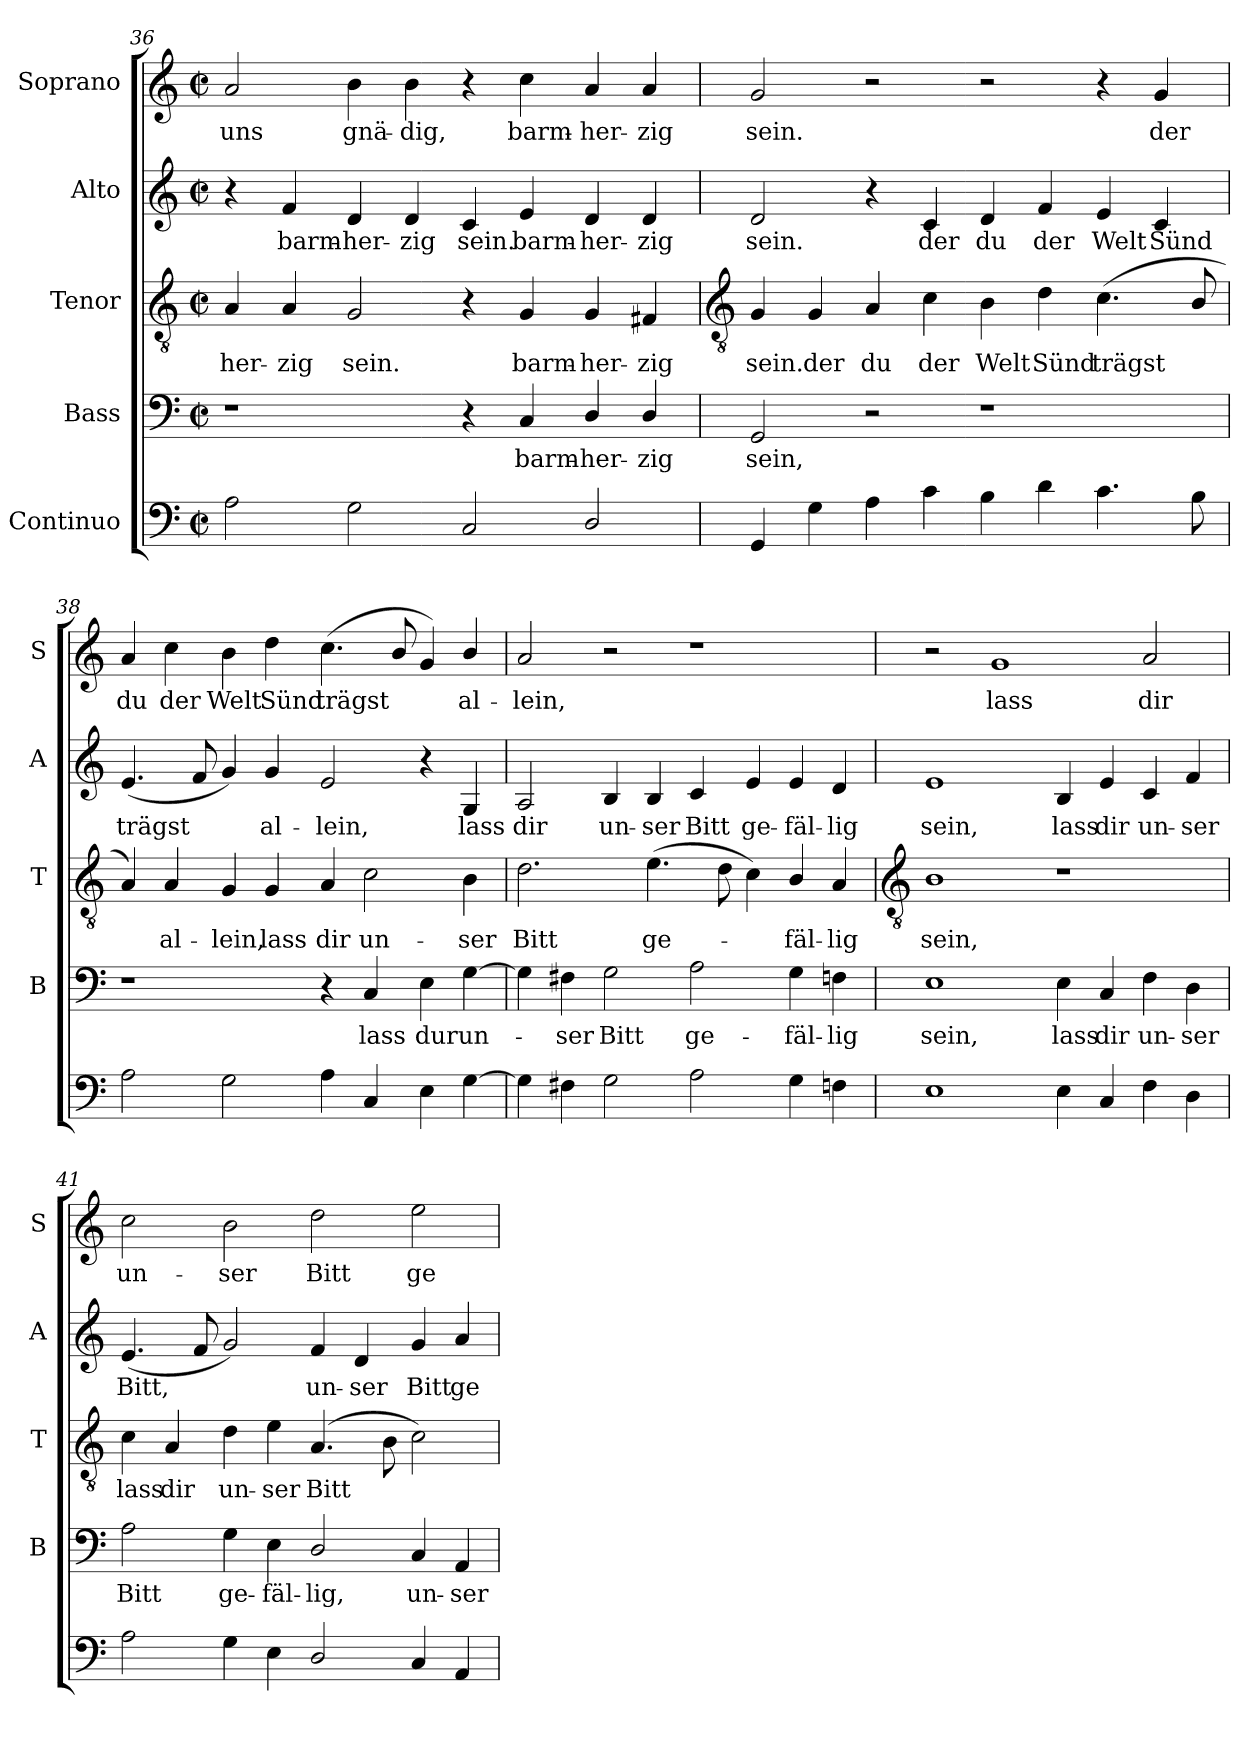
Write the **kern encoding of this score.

**kern	**kern	**text	**kern	**text	**kern	**text	**kern	**text
*part5	*part4	*part4	*part3	*part3	*part2	*part2	*part1	*part1
*staff5	*staff4	*staff4	*staff3	*staff3	*staff2	*staff2	*staff1	*staff1
*I"Continuo	*I"Bass	*	*I"Tenor	*	*I"Alto	*	*I"Soprano	*
*	*I'B	*	*I'T	*	*I'A	*	*I'S	*
*clefF4	*clefF4	*	*clefGv2	*	*clefG2	*	*clefG2	*
*k[]	*k[]	*	*k[]	*	*k[]	*	*k[]	*
*C:	*C:	*	*C:	*	*C:	*	*C:	*
*M4/2	*M4/2	*	*M4/2	*	*M4/2	*	*M4/2	*
*met(c|)	*met(c|)	*	*met(c|)	*	*met(c|)	*	*met(c|)	*
=36	=36	=36	=36	=36	=36	=36	=36	=36
!	!	!	!	!LO:LY:b	!	!	!	!LO:LY:b
2A	1r	.	4A	-her-	4r	.	2a	uns
!	!	!	!	!LO:LY:b	!	!LO:LY:b	!	!
.	.	.	4A	-zig	4f	barm-	.	.
!	!	!	!	!LO:LY:b	!	!LO:LY:b	!	!LO:LY:b
2G	.	.	2G	sein.	4d	-her-	4b	gnä-
!	!	!	!	!	!	!LO:LY:b	!	!LO:LY:b
.	.	.	.	.	4d	-zig	4b	-dig,
!	!	!	!	!	!	!LO:LY:b	!	!
2C	4r	.	4r	.	4c	sein.	4r	.
!	!	!LO:LY:b	!	!LO:LY:b	!	!LO:LY:b	!	!LO:LY:b
.	4C	barm-	4G	barm-	4e	barm-	4cc	barm-
!	!	!LO:LY:b	!	!LO:LY:b	!	!LO:LY:b	!	!LO:LY:b
2D/	4D/	-her-	4G	-her-	4d	-her-	4a	-her-
!	!	!LO:LY:b	!	!LO:LY:b	!	!LO:LY:b	!	!LO:LY:b
.	4D/	-zig	4F#X	-zig	4d	-zig	4a	-zig
!!LO:LB:g=z
=37	=37	=37	=37	=37	=37	=37	=37	=37
*	*	*	*clefGv2	*	*	*	*	*
!	!	!LO:LY:b	!	!LO:LY:b	!	!LO:LY:b	!	!LO:LY:b
4GG	2GG	sein,	4G	sein.	2d	sein.	2g	sein.
!	!	!	!	!LO:LY:b	!	!	!	!
4G	.	.	4G	der	.	.	.	.
!	!	!	!	!LO:LY:b	!	!	!	!
4A	2r	.	4A	du	4r	.	2r	.
!	!	!	!	!LO:LY:b	!	!LO:LY:b	!	!
4c	.	.	4c	der	4c	der	.	.
!	!	!	!	!LO:LY:b	!	!LO:LY:b	!	!
4B	1r	.	4B	Welt	4d	du	2r	.
!	!	!	!	!LO:LY:b	!	!LO:LY:b	!	!
4d	.	.	4d	Sünd	4f	der	.	.
!	!	!	!	!LO:LY:b	!	!LO:LY:b	!	!
4.c	.	.	(<4.c	trägst	4e	Welt	4r	.
!	!	!	!	!	!	!LO:LY:b	!	!LO:LY:b
.	.	.	.	.	4c	Sünd	4g	der
8B	.	.	8B/	.	.	.	.	.
=38	=38	=38	=38	=38	=38	=38	=38	=38
!	!	!	!	!	!	!LO:LY:b	!	!LO:LY:b
2A	1r	.	4A)	.	(<4.e	trägst	4a	du
!	!	!	!	!LO:LY:b	!	!	!	!LO:LY:b
.	.	.	4A	al-	.	.	4cc	der
.	.	.	.	.	8f	.	.	.
!	!	!	!	!LO:LY:b	!	!	!	!LO:LY:b
2G	.	.	4G	-lein,	4g)	.	4b	Welt
!	!	!	!	!LO:LY:b	!	!LO:LY:b	!	!LO:LY:b
.	.	.	4G	lass	4g	al-	4dd	Sünd
!	!	!	!	!LO:LY:b	!	!LO:LY:b	!	!LO:LY:b
4A	4r	.	4A	dir	2e	-lein,	(<4.cc	trägst
!	!	!LO:LY:b	!	!LO:LY:b	!	!	!	!
4C	4C	lass	2c	un-	.	.	.	.
.	.	.	.	.	.	.	8b/	.
!	!	!LO:LY:b	!	!	!	!	!	!
4E	4E	dur	.	.	4r	.	4g)	.
!	!	!LO:LY:b	!	!LO:LY:b	!	!LO:LY:b	!	!LO:LY:b
[4G	[4G	un-	4B	-ser	4G	lass	4b/	al-
=39	=39	=39	=39	=39	=39	=39	=39	=39
!	!	!	!	!LO:LY:b	!	!LO:LY:b	!	!LO:LY:b
4G]	4G]	.	2.d	Bitt	2A	dir	2a	-lein,
!	!	!LO:LY:b	!	!	!	!	!	!
4F#X	4F#X	ser	.	.	.	.	.	.
!	!	!LO:LY:b	!	!	!	!LO:LY:b	!	!
2G	2G	Bitt	.	.	4B	un-	2r	.
!	!	!	!	!LO:LY:b	!	!LO:LY:b	!	!
.	.	.	(>4.e	ge-	4B	-ser	.	.
!	!	!LO:LY:b	!	!	!	!LO:LY:b	!	!
2A	2A	ge-	.	.	4c	Bitt	1r	.
.	.	.	8d	.	.	.	.	.
!	!	!	!	!	!	!LO:LY:b	!	!
.	.	.	4c)	.	4e	ge-	.	.
!	!	!LO:LY:b	!	!LO:LY:b	!	!LO:LY:b	!	!
4G	4G	-fäl-	4B/	fäl-	4e	-fäl-	.	.
!	!	!LO:LY:b	!	!LO:LY:b	!	!LO:LY:b	!	!
4Fn	4Fn	-lig	4A	-lig	4d	-lig	.	.
!!LO:LB:g=z
=40	=40	=40	=40	=40	=40	=40	=40	=40
*	*	*	*clefGv2	*	*	*	*	*
!	!	!LO:LY:b	!	!LO:LY:b	!	!LO:LY:b	!	!
1E	1E	sein,	1B	sein,	1e	sein,	2r	.
!	!	!	!	!	!	!	!	!LO:LY:b
.	.	.	.	.	.	.	1g	lass
!	!	!LO:LY:b	!	!	!	!LO:LY:b	!	!
4E	4E	lass	1r	.	4B	lass	.	.
!	!	!LO:LY:b	!	!	!	!LO:LY:b	!	!
4C	4C	dir	.	.	4e	dir	.	.
!	!	!LO:LY:b	!	!	!	!LO:LY:b	!	!LO:LY:b
4F	4F	un-	.	.	4c	un-	2a	dir
!	!	!LO:LY:b	!	!	!	!LO:LY:b	!	!
4D	4D	-ser	.	.	4f	-ser	.	.
=41	=41	=41	=41	=41	=41	=41	=41	=41
!	!	!LO:LY:b	!	!LO:LY:b	!	!LO:LY:b	!	!LO:LY:b
2A	2A	Bitt	4c	lass	(<4.e	Bitt,	2cc	un-
!	!	!	!	!LO:LY:b	!	!	!	!
.	.	.	4A	dir	.	.	.	.
.	.	.	.	.	8f	.	.	.
!	!	!LO:LY:b	!	!LO:LY:b	!	!	!	!LO:LY:b
4G	4G	ge-	4d	un-	2g)	.	2b	-ser
!	!	!LO:LY:b	!	!LO:LY:b	!	!	!	!
4E	4E	-fäl-	4e	-ser	.	.	.	.
!	!	!LO:LY:b	!	!LO:LY:b	!	!LO:LY:b	!	!LO:LY:b
2D/	2D/	-lig,	(>4.A	Bitt	4f	un-	2dd	Bitt
!	!	!	!	!	!	!LO:LY:b	!	!
.	.	.	.	.	4d	-ser	.	.
.	.	.	8B	.	.	.	.	.
!	!	!LO:LY:b	!	!	!	!LO:LY:b	!	!LO:LY:b
4C	4C	un-	2c)	.	4g	Bitt	2ee	ge-
!	!	!LO:LY:b	!	!	!	!LO:LY:b	!	!
4AA	4AA	-ser	.	.	4a	ge-	.	.
=	=	=	=	=	=	=	=	=
*-	*-	*-	*-	*-	*-	*-	*-	*-
